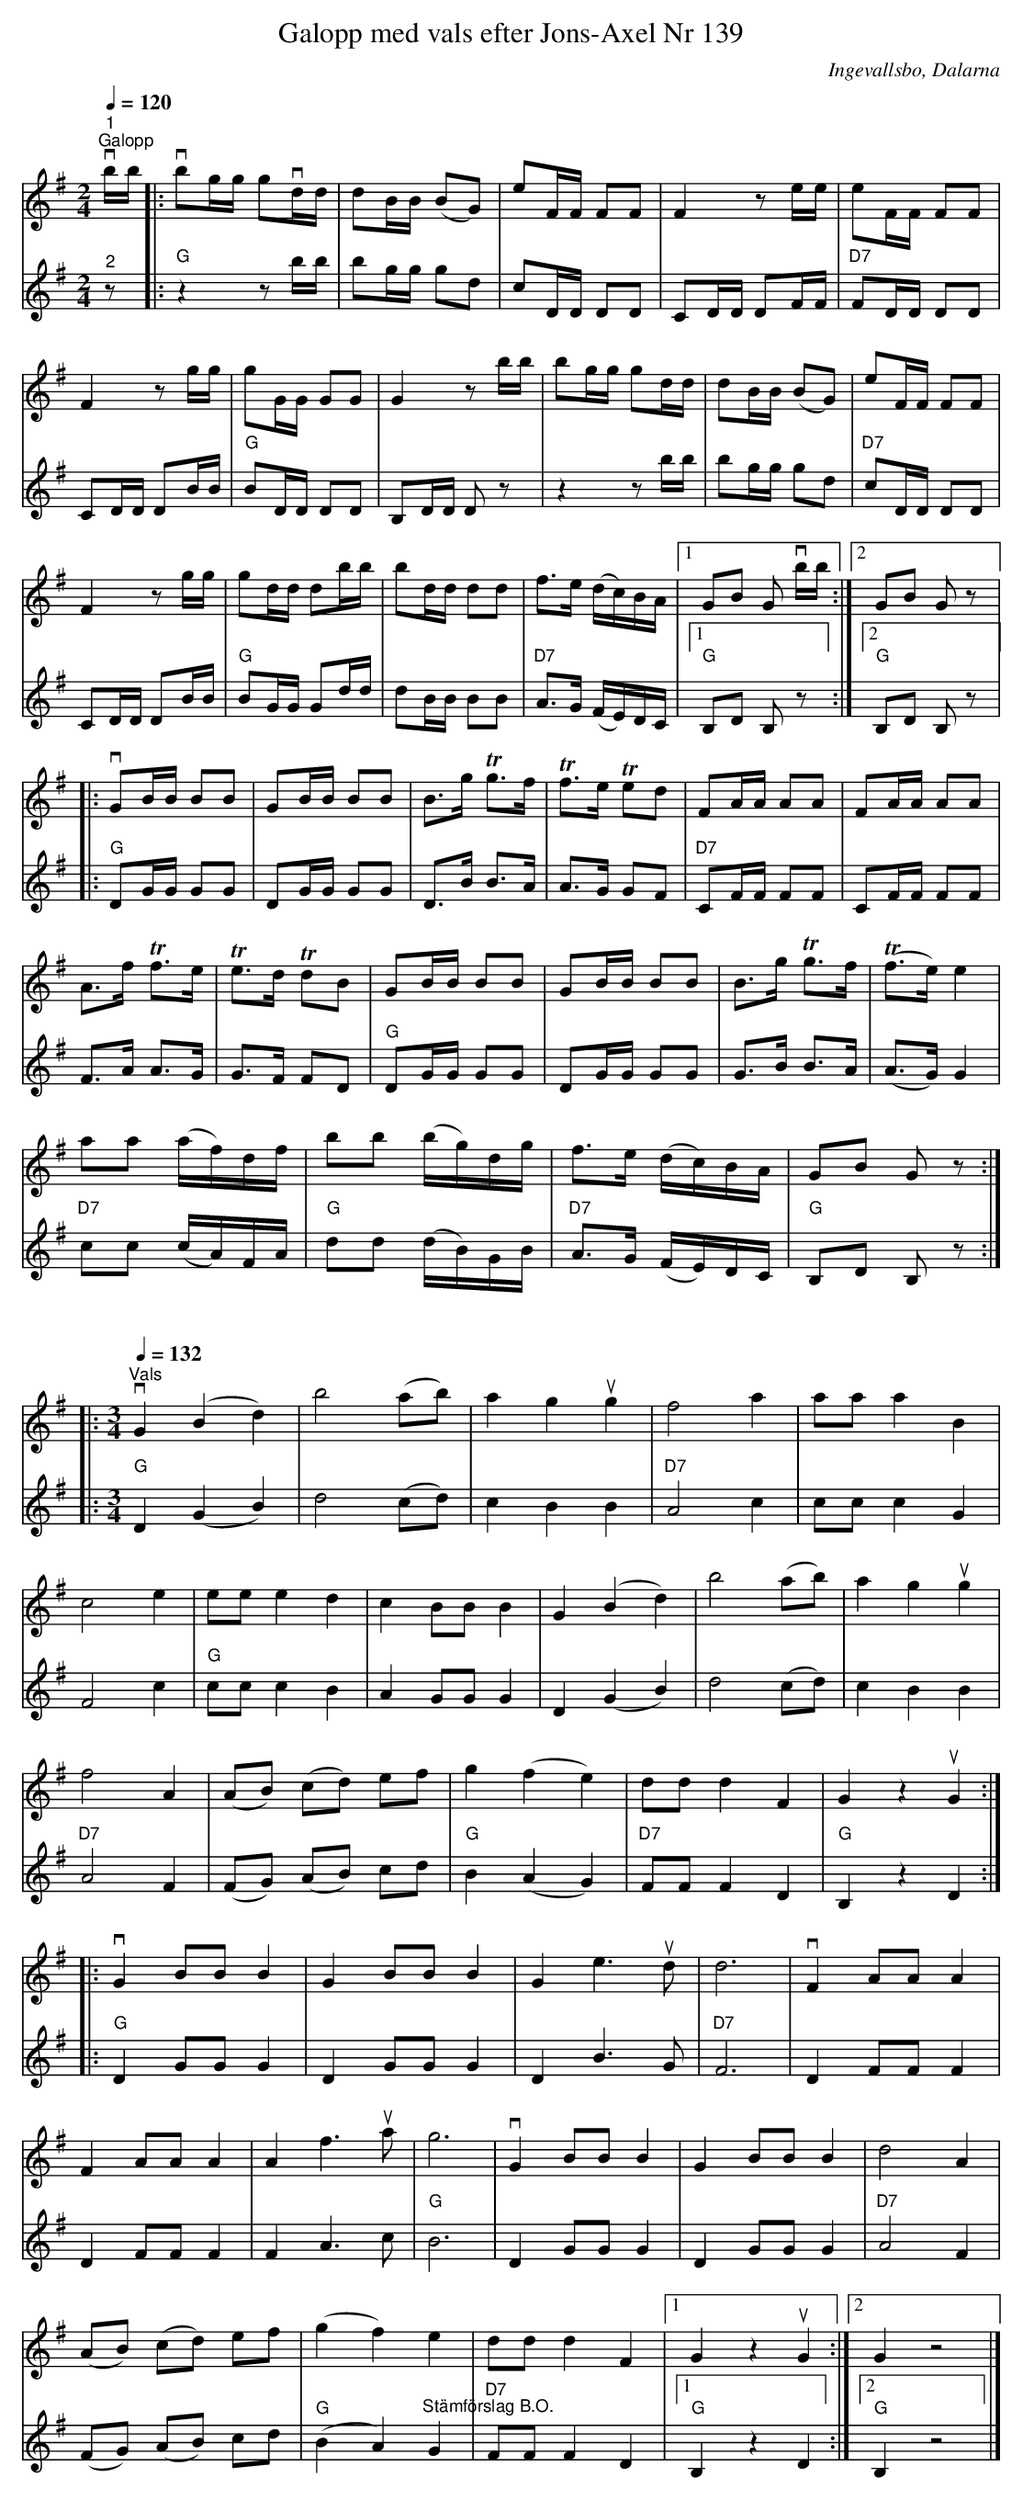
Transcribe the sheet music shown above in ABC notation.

X:1
T:Galopp med vals efter Jons-Axel Nr 139
O:Ingevallsbo, Dalarna
L:1/8
Q:1/4=120
M:2/4
K:G
V:1
"^1""^Galopp"v b/b/ |:v bg/g/ gvd/d/ | dB/B/ (BG) | eF/F/ FF | F2 z e/e/ | eF/F/ FF |
F2 z g/g/ | gG/G/ GG | G2 z b/b/ | bg/g/ gd/d/ | dB/B/ (BG) | eF/F/ FF |
F2 z g/g/ | gd/d/ db/b/ | bd/d/ dd | f>e (d/c/)B/A/ |1 GB Gv b/b/ :|2 GB G z |:
v GB/B/ BB | GB/B/ BB | B>gT g>f |T f>eT ed | FA/A/ AA | FA/A/ AA |
A>fT f>e | T e>dT dB | GB/B/ BB | GB/B/ BB | B>gT g>f |T (f>e) e2 |
aa (a/f/)d/f/ | bb (b/g/)d/g/ | f>e (d/c/)B/A/ | GB G z ::
[M:3/4]"^Vals"[Q:1/4=132]v G2 (B2 d2) | b4 (ab) | a2 g2u g2 | f4 a2 | aa a2 B2 |
c4 e2 | ee e2 d2 | c2 BB B2 | G2 (B2 d2) | b4 (ab) | a2 g2u g2 |
f4 A2 | (AB) (cd) ef | g2 (f2 e2) | dd d2 F2 | G2 z2u G2 ::
v G2 BB B2 | G2 BB B2 | G2 e3u d | d6 |v F2 AA A2 |
F2 AA A2 | A2 f3u a | g6 |v G2 BB B2 | G2 BB B2 | d4 A2 |
(AB) (cd) ef | (g2 f2) e2 | dd d2 F2 |1 G2 z2u G2 :|2 G2 z4 |]
V:2
"^2" z |:"G" z2 z b/b/ | bg/g/ gd | cD/D/ DD | CD/D/ DF/F/ | "D7"FD/D/ DD | CD/D/ DB/B/ | "G"  BD/D/ DD |
B,D/D/ D z | z2 z b/b/ | bg/g/ gd | "D7"cD/D/ DD |  CD/D/ DB/B/ |"G" BG/G/ Gd/d/ | dB/B/ BB |
"D7" A>G (F/E/)D/C/ |1"G" B,D B, z :|2"G" B,D B, z |:
"G" DG/G/ GG | DG/G/ GG | D>B B>A | A>G GF | "D7" CF/F/ FF | CF/F/ FF | F>A A>G | G>F FD | "G" DG/G/ GG | DG/G/ GG | G>B B>A | (A>G) G2 |
"D7" cc (c/A/)F/A/ |"G" dd (d/B/)G/B/ |"D7" A>G (F/E/)D/C/ |"G" B,D B, z ::
[M:3/4]"G" D2 (G2 B2) | d4 (cd) | c2 B2 B2 |"D7" A4 c2 | cc c2 G2 |
F4 c2 |"G" cc c2 B2 | A2 GG G2 | D2 (G2 B2) | d4 (cd) | c2 B2 B2 |
"D7" A4 F2 | (FG) (AB) cd |"G" B2 (A2 G2) | "D7" FF F2 D2 |"G" B,2 z2 D2 ::
"G" D2 GG G2 | D2 GG G2 | D2 B3 G |"D7" F6 | D2 FF F2 | D2 FF F2 |
F2 A3 c |"G" B6 | D2 GG G2 | D2 GG G2 |"D7" A4 F2 | (FG) (AB) cd |
"G" (B2 A2)"^Stämförslag B.O." G2 |"D7" FF F2 D2 |1"G" B,2 z2 D2 :|2"G" B,2 z4 |]
